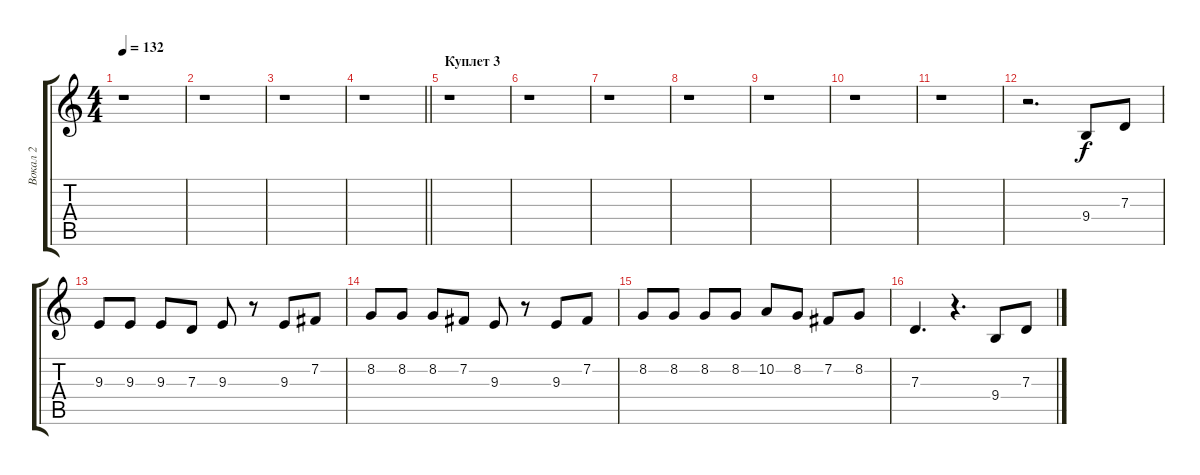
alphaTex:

\track ("Вокал 2" "Вокал 2") {instrument sopranosax}
\staff {score tabs}
\tuning (E4 B3 G3 D3 A2 E2) {hide}
\ts (4 4)
\tempo 132
\clef g2
\ks c
r.1{dy f} |
r.1 |
r.1 |
\barLineRight lightlight
r.1 |
\section ("" "Куплет 3")
r.1 |
r.1 |
r.1 |
r.1 |
r.1 |
r.1 |
r.1 |
r.2{d} 9.4.8 7.3.8 |
9.3.8 9.3.8 9.3.8 7.3.8 9.3.8 r.8 9.3.8 7.2.8 |
8.2.8 8.2.8 8.2.8 7.2.8 9.3.8 r.8 9.3.8 7.2.8 |
8.2.8 8.2.8 8.2.8 8.2.8 10.2.8 8.2.8 7.2.8 8.2.8 |
7.3.4{d} r.4{d} 9.4.8 7.3.8
